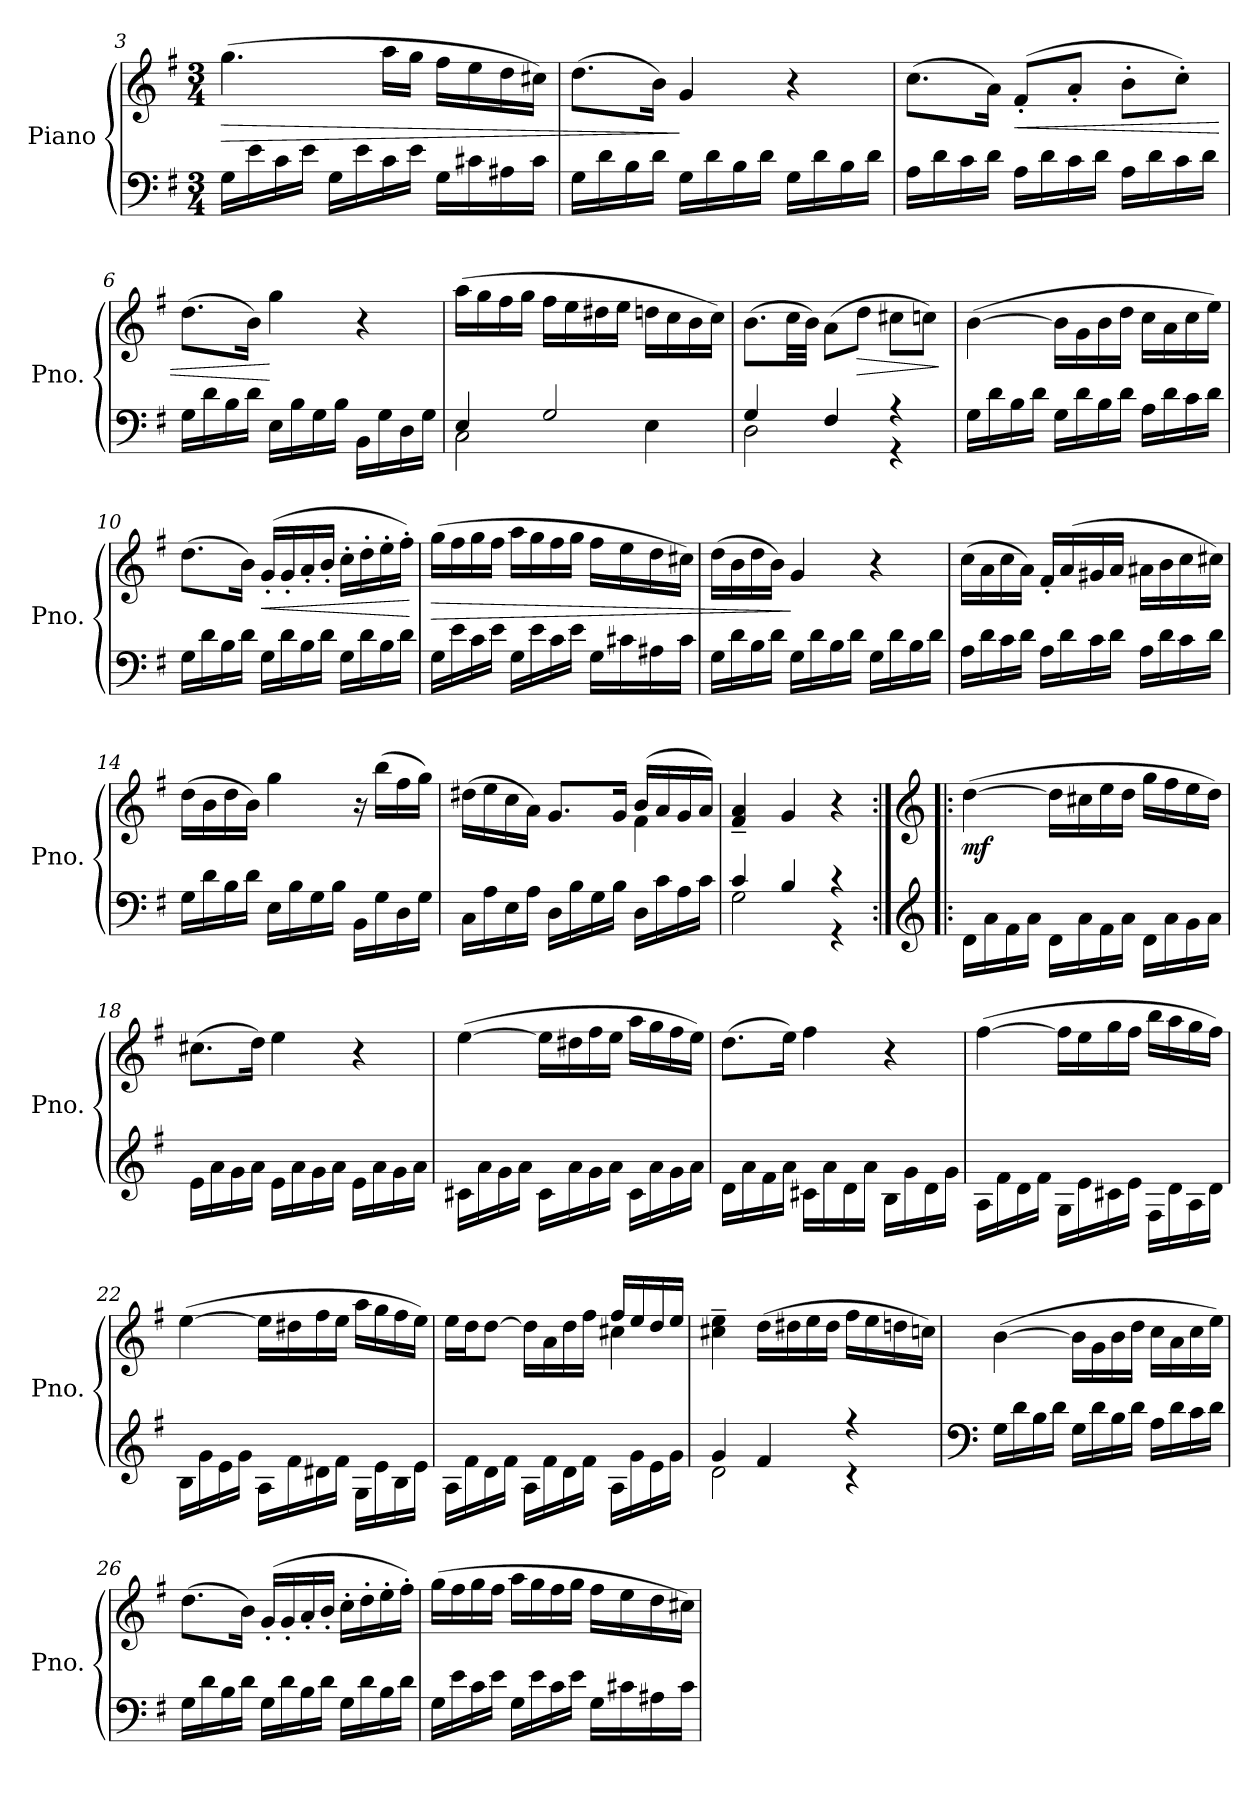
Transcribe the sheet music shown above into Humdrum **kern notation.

**kern	**kern	**dynam
*part1	*part1	*part1
*staff2	*staff1	*staff1/2
*I"Piano	*	*
*I'Pno.	*	*
*clefF4	*clefG2	*
*k[f#]	*k[f#]	*
*M3/4	*M3/4	*
=3	=3	=3
!	!	!LO:HP:b
16G\LL	(>4.gg\	>
16e\	.	.
16c\	.	.
16e\JJ	.	.
16G\LL	.	.
16e\	.	.
16c\	16aa\LL	.
16e\JJ	16gg\JJ	.
16G\LL	16ff#\LL	.
16c#X\	16ee\	.
16A#X\	16dd\	.
16c#\JJ	16cc#X\JJ)	.
=4	=4	=4
16G\LL	(>8.dd\L	.
16d\	.	.
16B\	.	.
16d\JJ	16b\Jk)	.
16G\LL	4g/	]
16d\	.	.
16B\	.	.
16d\JJ	.	.
16G\LL	4r	.
16d\	.	.
16B\	.	.
16d\JJ	.	.
!!LO:LB:g=z
=5	=5	=5
16A\LL	(>8.cc\L	.
16d\	.	.
16c\	.	.
16d\JJ	16a\Jk)	.
!	!	!LO:HP:b
16A\LL	(>8f#'/L	<
16d\	.	.
16c\	8a'/J	.
16d\JJ	.	.
16A\LL	8b'\L	.
16d\	.	.
16c\	8cc'\J)	.
16d\JJ	.	.
=6	=6	=6
16G\LL	(>8.dd\L	.
16d\	.	.
16B\	.	.
16d\JJ	16b\Jk)	.
16E\LL	4gg\	[
16B\	.	.
16G\	.	.
16B\JJ	.	.
16BB\LL	4r	.
16G\	.	.
16D\	.	.
16G\JJ	.	.
=7	=7	=7
*^	*	*
4E/	2C\	(>16aa\LL	.
.	.	16gg\	.
.	.	16ff#\	.
.	.	16gg\JJ	.
2G/	.	16ff#\LL	.
.	.	16ee\	.
.	.	16dd#X\	.
.	.	16ee\JJ	.
.	4E\	16ddn\LL	.
.	.	16cc\	.
.	.	16b\	.
.	.	16cc\JJ)	.
=8	=8	=8	=8
4G/	2D\	(>8.b\L	.
.	.	32cc\LL	.
.	.	32b\JJJ)	.
4F#/	.	(>8a\L	.
!	!	!	!LO:HP:b
.	.	8dd\J	>
4r	4r	8cc#X\L	.
.	.	8ccn\J)	.
*v	*v	*	*
.	.	]
!!LO:LB:g=z
=9	=9	=9
16G\LL	(>[4b\	.
16d\	.	.
16B\	.	.
16d\JJ	.	.
16G\LL	16b\LL]	.
16d\	16g\	.
16B\	16b\	.
16d\JJ	16dd\JJ	.
16A\LL	16cc\LL	.
16d\	16a\	.
16c\	16cc\	.
16d\JJ	16ee\JJ)	.
=10	=10	=10
16G\LL	(>8.dd\L	.
16d\	.	.
16B\	.	.
16d\JJ	16b\Jk)	.
!	!	!LO:HP:b
16G\LL	(>16g'/LL	<
16d\	16g'/	.
16B\	16a'/	.
16d\JJ	16b'/JJ	.
16G\LL	16cc'\LL	.
16d\	16dd'\	.
16B\	16ee'\	.
16d\JJ	16ff#'\JJ)	.
.	.	[
=11	=11	=11
!	!	!LO:HP:b
16G\LL	(>16gg\LL	>
16e\	16ff#\	.
16c\	16gg\	.
16e\JJ	16ff#\JJ	.
16G\LL	16aa\LL	.
16e\	16gg\	.
16c\	16ff#\	.
16e\JJ	16gg\JJ	.
16G\LL	16ff#\LL	.
16c#X\	16ee\	.
16A#X\	16dd\	.
16c#\JJ	16cc#X\JJ)	.
=12	=12	=12
16G\LL	(>16dd\LL	.
16d\	16b\	.
16B\	16dd\	.
16d\JJ	16b\JJ)	.
16G\LL	4g/	]
16d\	.	.
16B\	.	.
16d\JJ	.	.
16G\LL	4r	.
16d\	.	.
16B\	.	.
16d\JJ	.	.
!!LO:LB:g=z
=13	=13	=13
16A\LL	(>16cc\LL	.
16d\	16a\	.
16c\	16cc\	.
16d\JJ	16a\JJ)	.
16A\LL	16f#'/LL	.
16d\	(>16a/	.
16c\	16g#X/	.
16d\JJ	16a/JJ	.
16A\LL	16a#X\LL	.
16d\	16b\	.
16c\	16cc\	.
16d\JJ	16cc#X\JJ)	.
=14	=14	=14
16G\LL	(>16dd\LL	.
16d\	16b\	.
16B\	16dd\	.
16d\JJ	16b\JJ)	.
16E\LL	4gg\	.
16B\	.	.
16G\	.	.
16B\JJ	.	.
16BB\LL	16r	.
16G\	(>16bb\LL	.
16D\	16ff#\	.
16G\JJ	16gg\JJ)	.
=15	=15	=15
*	*^	*
16C\LL	(>16dd#X\LL	2ryy	.
16A\	16ee\	.	.
16E\	16cc\	.	.
16A\JJ	16a\JJ)	.	.
16D\LL	8.g/L	.	.
16B\	.	.	.
16G\	.	.	.
16B\JJ	16g/Jk	.	.
16D\LL	(>16b/LL	4f#\	.
16c\	16a/	.	.
16A\	16g/	.	.
16c\JJ	16a/JJ)	.	.
*	*v	*v	*
=16	=16	=16
*^	*	*
4c/	2G\	4f#/~ 4a/~	.
4B/	.	4g/	.
4r	4r	4r	.
*v	*v	*	*
!!LO:LB:g=z
=17:|!|:	=17:|!|:	=17:|!|:
*clefG2	*clefG2	*
*^	*	*
!	!	!	!LO:DY:b
*v	*v	*	*
16d\LL	(>[4dd\	mf
16a\	.	.
16f#\	.	.
16a\JJ	.	.
16d\LL	16dd\LL]	.
16a\	16cc#X\	.
16f#\	16ee\	.
16a\JJ	16dd\JJ	.
16d\LL	16gg\LL	.
16a\	16ff#\	.
16g\	16ee\	.
16a\JJ	16dd\JJ)	.
=18	=18	=18
16e\LL	(>8.cc#X\L	.
16a\	.	.
16g\	.	.
16a\JJ	16dd\Jk)	.
16e\LL	4ee\	.
16a\	.	.
16g\	.	.
16a\JJ	.	.
16e\LL	4r	.
16a\	.	.
16g\	.	.
16a\JJ	.	.
=19	=19	=19
16c#X\LL	(>[4ee\	.
16a\	.	.
16g\	.	.
16a\JJ	.	.
16c#\LL	16ee\LL]	.
16a\	16dd#X\	.
16g\	16ff#\	.
16a\JJ	16ee\JJ	.
16c#\LL	16aa\LL	.
16a\	16gg\	.
16g\	16ff#\	.
16a\JJ	16ee\JJ)	.
=20	=20	=20
16d\LL	(>8.dd\L	.
16a\	.	.
16f#\	.	.
16a\JJ	16ee\Jk)	.
16c#X\LL	4ff#\	.
16a\	.	.
16d\	.	.
16a\JJ	.	.
16B\LL	4r	.
16g\	.	.
16d\	.	.
16g\JJ	.	.
!!LO:LB:g=z
=21	=21	=21
16A\LL	(>[4ff#\	.
16f#\	.	.
16d\	.	.
16f#\JJ	.	.
16G\LL	16ff#\LL]	.
16e\	16ee\	.
16c#X\	16gg\	.
16e\JJ	16ff#\JJ	.
16F#\LL	16bb\LL	.
16d\	16aa\	.
16A\	16gg\	.
16d\JJ	16ff#\JJ)	.
=22	=22	=22
16B\LL	(>[4ee\	.
16g\	.	.
16e\	.	.
16g\JJ	.	.
16A\LL	16ee\LL]	.
16f#\	16dd#X\	.
16d#X\	16ff#\	.
16f#\JJ	16ee\JJ	.
16G\LL	16aa\LL	.
16e\	16gg\	.
16B\	16ff#\	.
16e\JJ	16ee\JJ)	.
=23	=23	=23
*	*^	*
16A\LL	16ee\LL	2ryy	.
16f#\	16dd\J	.	.
16d\	[8dd\J	.	.
16f#\JJ	.	.	.
16A\LL	16dd\LL]	.	.
16f#\	16a\	.	.
16d\	16dd\	.	.
16f#\JJ	16ff#\JJ	.	.
16A\LL	16ff#/LL	4cc#X\	.
16g\	16ee/	.	.
16e\	16dd/	.	.
16g\JJ	16ee/JJ	.	.
*	*v	*v	*
=24	=24	=24
*^	*	*
4g/	2d\	4cc#X\~ 4ee\~	.
4f#/	.	(>16dd\LL	.
.	.	16dd#X\	.
.	.	16ee\	.
.	.	16dd#\JJ	.
4r	4r	16ff#\LL	.
.	.	16ee\	.
.	.	16ddn\	.
.	.	16ccn\JJ)	.
*v	*v	*	*
!!LO:PB:g=z
=25	=25	=25
*clefF4	*	*
16G\LL	(>[4b\	.
16d\	.	.
16B\	.	.
16d\JJ	.	.
16G\LL	16b\LL]	.
16d\	16g\	.
16B\	16b\	.
16d\JJ	16dd\JJ	.
16A\LL	16cc\LL	.
16d\	16a\	.
16c\	16cc\	.
16d\JJ	16ee\JJ)	.
=26	=26	=26
16G\LL	(>8.dd\L	.
16d\	.	.
16B\	.	.
16d\JJ	16b\Jk)	.
16G\LL	(>16g'/LL	.
16d\	16g'/	.
16B\	16a'/	.
16d\JJ	16b'/JJ	.
16G\LL	16cc'\LL	.
16d\	16dd'\	.
16B\	16ee'\	.
16d\JJ	16ff#'\JJ)	.
=27	=27	=27
16G\LL	(>16gg\LL	.
16e\	16ff#\	.
16c\	16gg\	.
16e\JJ	16ff#\JJ	.
16G\LL	16aa\LL	.
16e\	16gg\	.
16c\	16ff#\	.
16e\JJ	16gg\JJ	.
16G\LL	16ff#\LL	.
16c#X\	16ee\	.
16A#X\	16dd\	.
16c#\JJ	16cc#X\JJ)	.
=	=	=
*-	*-	*-
